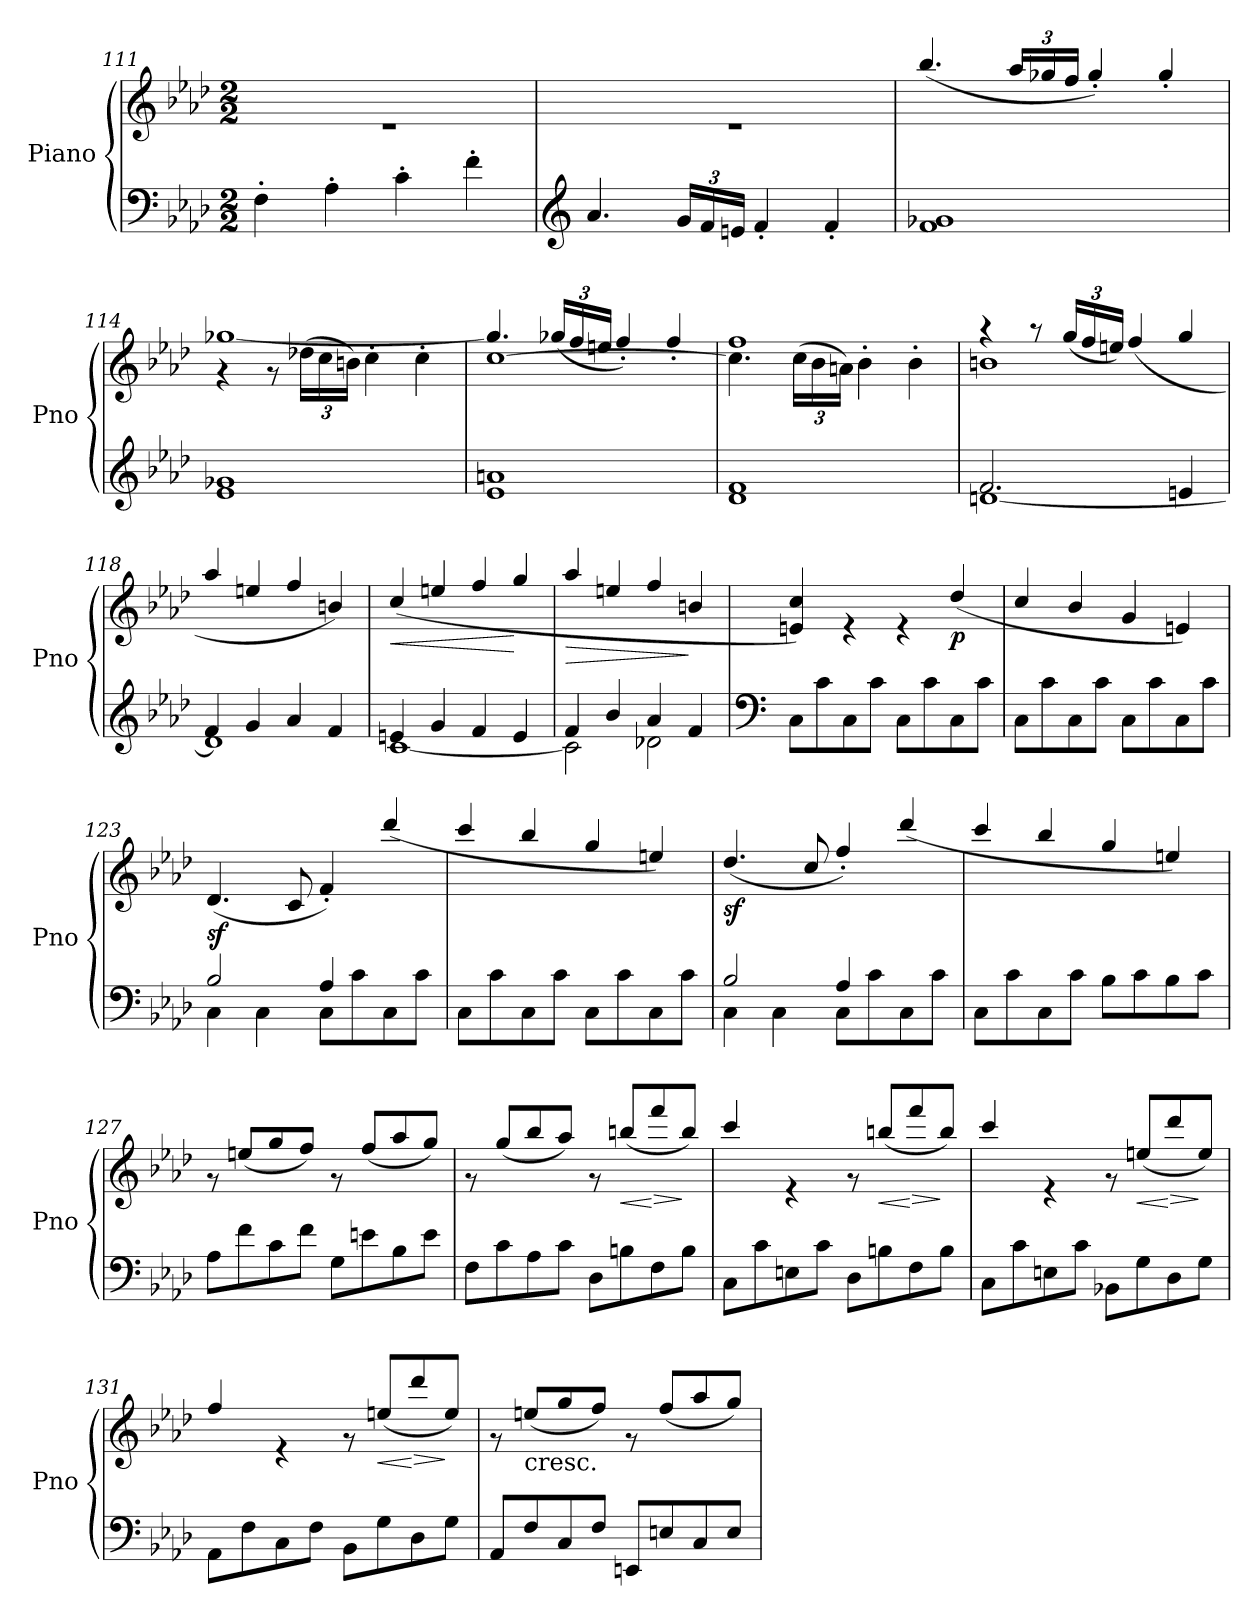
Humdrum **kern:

**kern	**kern	**dynam
*part1	*part1	*part1
*staff2	*staff1	*staff1/2
*I"Piano	*	*
*I'Pno	*	*
*clefF4	*clefG2	*
*k[b-e-a-d-]	*k[b-e-a-d-]	*
*f:	*f:	*
*M2/2	*M2/2	*
=111	=111	=111
*	*^	*
4F'\	1ryy	1r	.
4A-'\	.	.	.
4c'\	.	.	.
4f'\	.	.	.
=112	=112	=112	=112
*clefG2	*	*	*
4.a-/	1ryy	1r	.
*Xbrackettup	*	*	*
24g/LL	.	.	.
24f/	.	.	.
24en/JJ	.	.	.
4f'/	.	.	.
4f'/	.	.	.
=113	=113	=113	=113
1f 1g-X	1ryy	(>4.bb-/	.
*	*	*Xbrackettup	*
.	.	24aa-/LL	.
.	.	24gg-X/	.
.	.	24ff/JJ	.
.	.	4gg-'/)	.
.	.	4gg-'/	.
=114	=114	=114	=114
*	*	*^	*
1e- 1g-X	1ryy	[1gg-X	4rg	.
.	.	.	8rg	.
.	.	.	(<24dd-X\LL	.
.	.	.	24cc\	.
.	.	.	24bn\JJ)	.
.	.	.	4cc'\	.
.	.	.	4cc'\	.
!!LO:LB:g=z	!!	!!
=115	=115	=115	=115	=115
1e- 1an	1ryy	4.gg-/]	[1cc	.
.	.	(>24gg-X/LL	.	.
.	.	24ff/	.	.
.	.	24een/JJ	.	.
.	.	4ff'/)	.	.
.	.	4ff'/	.	.
=116	=116	=116	=116	=116
1d- 1f	1ryy	1ff	4.cc\]	.
.	.	.	(<24cc\LL	.
.	.	.	24b-\	.
.	.	.	24an\JJ)	.
.	.	.	4b-'\	.
.	.	.	4b-'\	.
=117	=117	=117	=117	=117
*^	*	*	*	*
2.f/	[1dn	1ryy	4raa	1bn	.
.	.	.	8raa	.	.
.	.	.	(>24gg/LL	.	.
.	.	.	24ff/	.	.
.	.	.	24een/JJ)	.	.
.	.	.	(>4ff/	.	.
4en/	.	.	4gg/	.	.
*	*	*	*v	*v	*
=118	=118	=118	=118	=118
4f/	1d]	1ryy	4aa-/	.
4g/	.	.	4een/	.
4a-/	.	.	4ff/	.
4f/	.	.	4bn/)	.
=119	=119	=119	=119	=119
!	!	!	!	!LO:HP:b
4en/	[1c	1ryy	(>4cc/	<
4g/	.	.	4een/	.
4f/	.	.	4ff/	.
4e/	.	.	4gg/	[
=120	=120	=120	=120	=120
!	!	!	!	!LO:HP:b
4f/	2c\]	1ryy	4aa-/	>
4b-/	.	.	4een/	.
4a-/	2d-X\	.	4ff/	.
4f/	.	.	4bn/	]
*v	*v	*	*	*
!!LO:PB:g=z	!!
=121	=121	=121	=121
*clefF4	*	*	*
8C\L	1ryy	4en/ 4cc/)	.
8c\	.	.	.
8C\	.	4r	.
8c\J	.	.	.
8C\L	.	4r	.
8c\	.	.	.
!	!	!	!LO:DY:b
8C\	.	(>4dd-/	p
8c\J	.	.	.
=122	=122	=122	=122
8C\L	1ryy	4cc/	.
8c\	.	.	.
8C\	.	4b-/	.
8c\J	.	.	.
8C\L	.	4g/	.
8c\	.	.	.
8C\	.	4en/)	.
8c\J	.	.	.
=123	=123	=123	=123
*^	*	*	*
!	!	!	!	!LO:DY:b
2B-/	4C\	1ryy	(>4.d-/	sf
.	4C\	.	.	.
.	.	.	8c/	.
4A-/	8C\L	.	4f'/)	.
.	8c\	.	.	.
4ryy	8C\	.	(>4ddd-/	.
.	8c\J	.	.	.
*v	*v	*	*	*
=124	=124	=124	=124
8C\L	1ryy	4ccc/	.
8c\	.	.	.
8C\	.	4bb-/	.
8c\J	.	.	.
8C\L	.	4gg/	.
8c\	.	.	.
8C\	.	4een/)	.
8c\J	.	.	.
=125	=125	=125	=125
*^	*	*	*
!	!	!	!	!LO:DY:b
2B-/	4C\	1ryy	(>4.dd-/	sf
.	4C\	.	.	.
.	.	.	8cc/	.
4A-/	8C\L	.	4ff'/)	.
.	8c\	.	.	.
4ryy	8C\	.	(>4ddd-/	.
.	8c\J	.	.	.
*v	*v	*	*	*
!!LO:LB:g=z	!!
=126	=126	=126	=126
8C\L	1ryy	4ccc/	.
8c\	.	.	.
8C\	.	4bb-/	.
8c\J	.	.	.
8B-\L	.	4gg/	.
8c\	.	.	.
8B-\	.	4een/)	.
8c\J	.	.	.
=127	=127	=127	=127
8A-\L	1ryy	8r	.
8f\	.	(>8een/L	.
8c\	.	8gg/	.
8f\J	.	8ff/J)	.
8G\L	.	8r	.
8en\	.	(>8ff/L	.
8B-\	.	8aa-/	.
8e\J	.	8gg/J)	.
=128	=128	=128	=128
8F\L	1ryy	8r	.
8c\	.	(>8gg/L	.
8A-\	.	8bb-/	.
8c\J	.	8aa-/J)	.
8D-\L	.	8r	.
!	!	!	!LO:HP:b
8Bn\	.	(>8bbn/L	<
!	!	!	!LO:HP:n=1:b
8F\	.	8fff/	[ >
8B\J	.	8bb/J)	]
=129	=129	=129	=129
8C\L	1ryy	4ccc/	.
8c\	.	.	.
8En\	.	4r	.
8c\J	.	.	.
8D-\L	.	8r	.
!	!	!	!LO:HP:b
8Bn\	.	(>8bbn/L	<
!	!	!	!LO:HP:n=1:b
8F\	.	8fff/	[ >
8B\J	.	8bb/J)	]
!!LO:LB:g=z	!!
=130	=130	=130	=130
8C\L	1ryy	4ccc/	.
8c\	.	.	.
8En\	.	4r	.
8c\J	.	.	.
8BB-X\L	.	8r	.
!	!	!	!LO:HP:b
8G\	.	(>8een/L	<
!	!	!	!LO:HP:n=1:b
8D-\	.	8ddd-/	[ >
8G\J	.	8ee/J)	]
=131	=131	=131	=131
8AA-\L	1ryy	4ff/	.
8F\	.	.	.
8C\	.	4r	.
8F\J	.	.	.
8BB-\L	.	8r	.
!	!	!	!LO:HP:b
8G\	.	(>8een/L	<
!	!	!	!LO:HP:n=1:b
8D-\	.	8ddd-/	[ >
8G\J	.	8ee/J)	]
=132	=132	=132	=132
8AA-/L	1ryy	8r	.
!	!	!LO:TX:b:t=cresc.	!
8F/	.	(>8een/L	.
8C/	.	8gg/	.
8F/J	.	8ff/J)	.
8EEn/L	.	8r	.
8En/	.	(>8ff/L	.
8C/	.	8aa-/	.
8E/J	.	8gg/J)	.
*	*v	*v	*
=	=	=
*-	*-	*-
